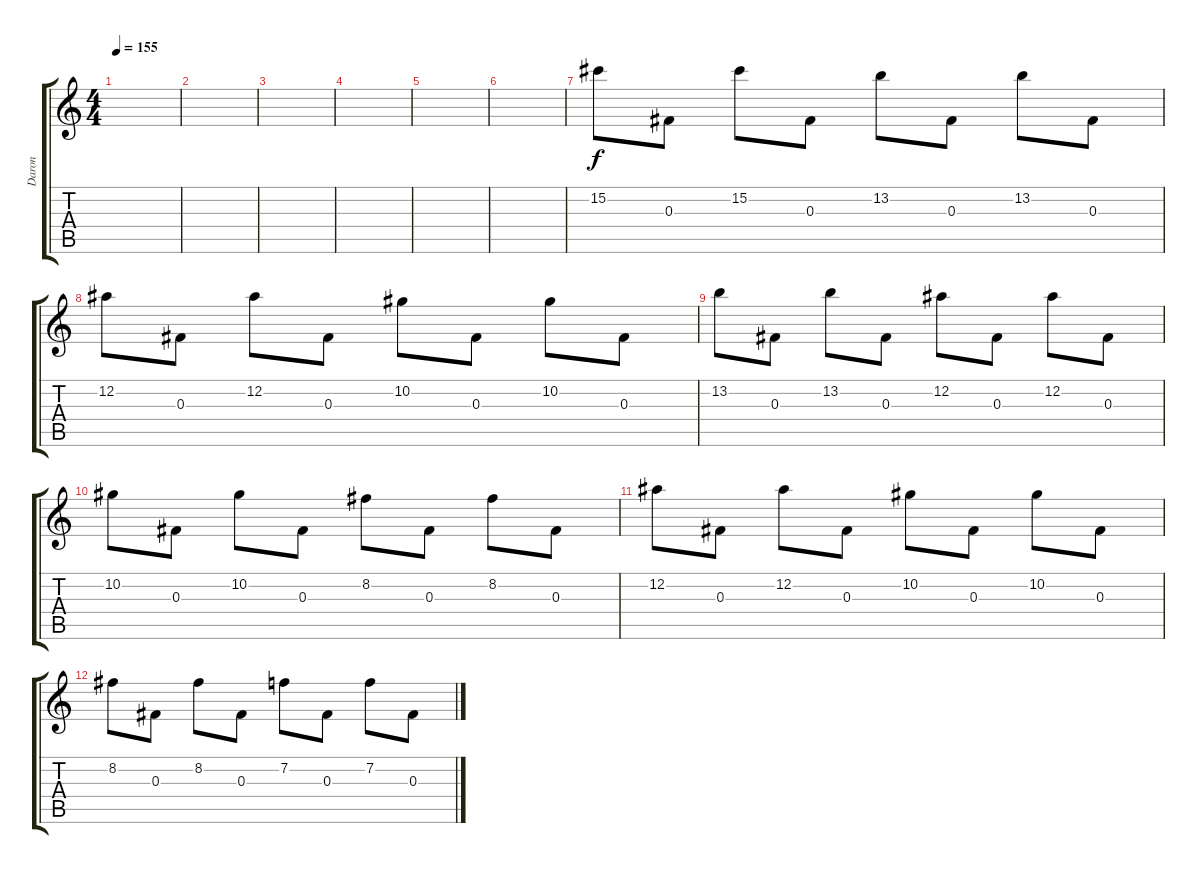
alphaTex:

\track ("Daron" "Daron") {instrument electricguitarclean}
\staff {score tabs}
\tuning (Eb4 Bb3 Gb3 Db3 Ab2 Db2) {hide}
\ts (4 4)
\tempo 155
\clef g2
\ks c
|
|
|
|
|
|
15.2.8 0.3.8 15.2.8 0.3.8 13.2.8 0.3.8 13.2.8 0.3.8 |
12.2.8 0.3.8 12.2.8 0.3.8 10.2.8 0.3.8 10.2.8 0.3.8 |
13.2.8 0.3.8 13.2.8 0.3.8 12.2.8 0.3.8 12.2.8 0.3.8 |
10.2.8 0.3.8 10.2.8 0.3.8 8.2.8 0.3.8 8.2.8 0.3.8 |
12.2.8 0.3.8 12.2.8 0.3.8 10.2.8 0.3.8 10.2.8 0.3.8 |
8.2.8 0.3.8 8.2.8 0.3.8 7.2.8 0.3.8 7.2.8 0.3.8
